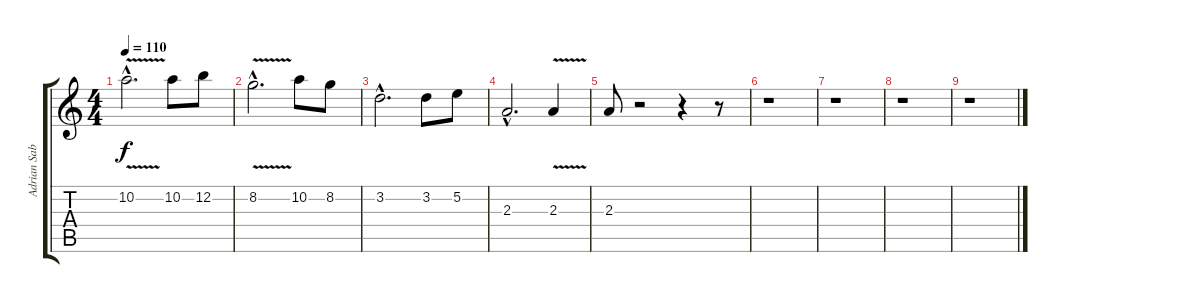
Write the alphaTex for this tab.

\track ("Adrian Sabbath" "Adrian Sab") {instrument acousticguitarsteel}
\staff {score tabs}
\tuning (E4 B3 G3 D3 A2 E2) {hide}
\ts (4 4)
\tempo 110
\clef g2
\ks c
10.2{v hac}.2{d dy f volume 8} 10.2.8 12.2.8 |
8.2{v hac}.2{d volume 7} 10.2.8 8.2.8 |
3.2{hac}.2{d volume 6} 3.2.8 5.2.8 |
2.3{hac}.2{d volume 5} 2.3{v}.4 |
2.3.8 r.2 r.4 r.8 |
r.1 |
r.1 |
r.1 |
r.1
